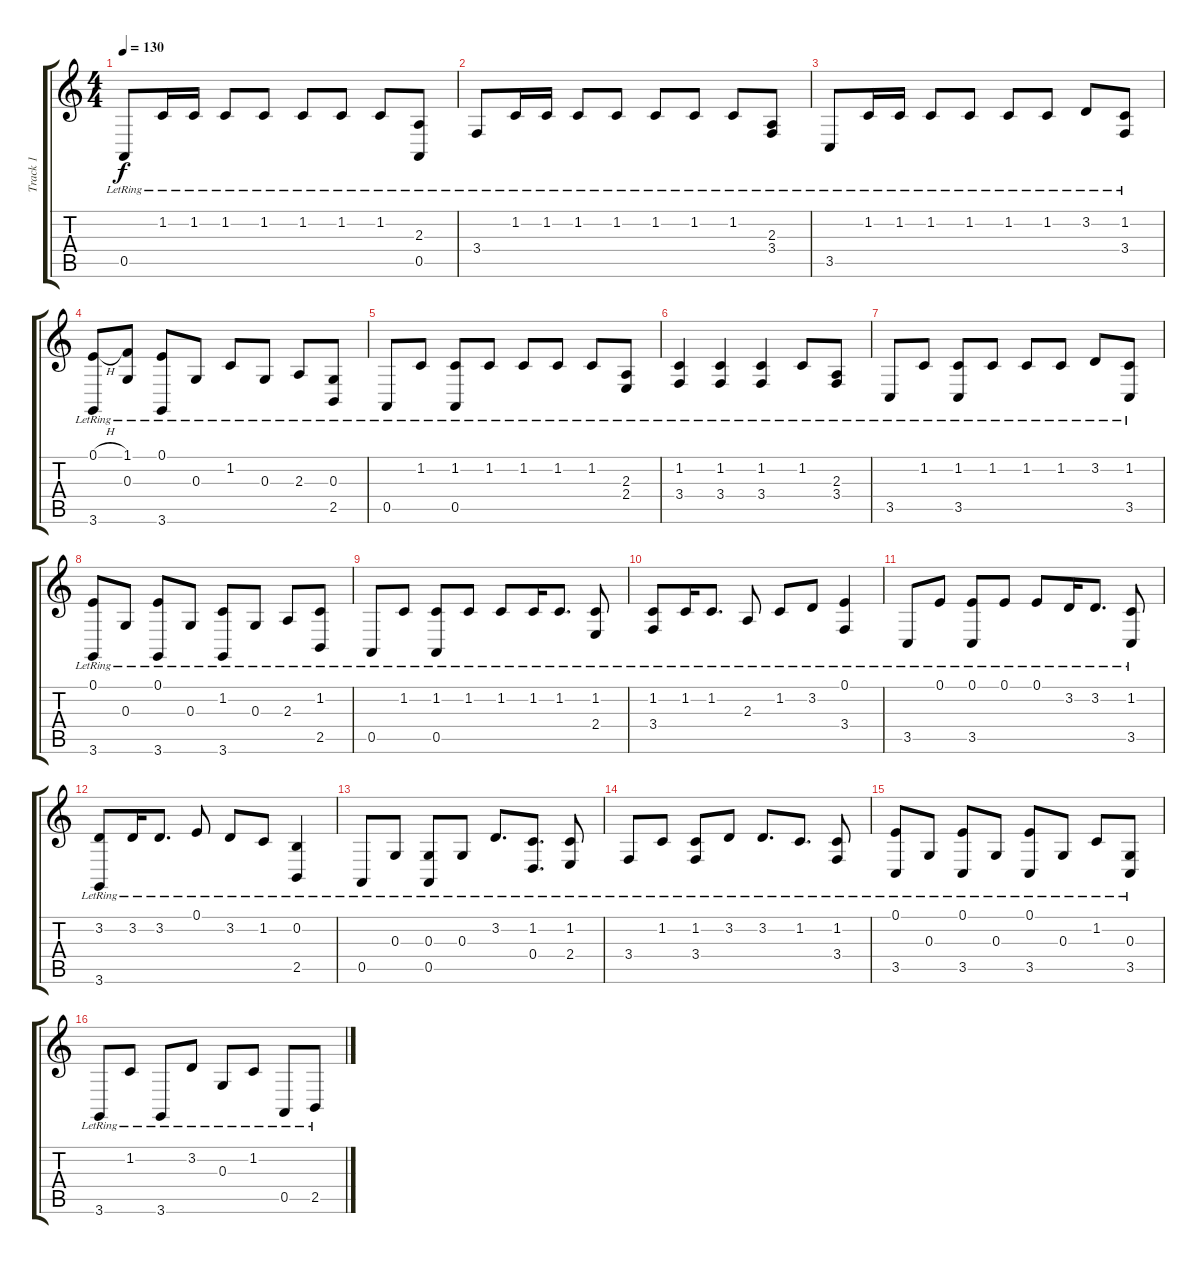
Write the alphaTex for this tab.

\track ("Track 1" "Track 1") {instrument acousticgrandpiano}
\staff {score tabs}
\tuning (E4 B3 G3 D3 A2 E2) {hide}
\ts (4 4)
\tempo 130
\clef g2
\ks c
0.5{lr}.8{dy f} 1.2{lr}.16 1.2{lr}.16 1.2{lr}.8 1.2{lr}.8 1.2{lr}.8 1.2{lr}.8 1.2{lr}.8 (2.3{lr} 0.5{lr}).8 |
3.4{lr}.8 1.2{lr}.16 1.2{lr}.16 1.2{lr}.8 1.2{lr}.8 1.2{lr}.8 1.2{lr}.8 1.2{lr}.8 (2.3{lr} 3.4{lr}).8 |
3.5{lr}.8 1.2{lr}.16 1.2{lr}.16 1.2{lr}.8 1.2{lr}.8 1.2{lr}.8 1.2{lr}.8 3.2{lr}.8 (1.2{lr} 3.4{lr}).8 |
(0.1{h lr} 3.6{lr}).8 (1.1{lr} 0.3{lr}).8 (0.1{lr} 3.6{lr}).8 0.3{lr}.8 1.2{lr}.8 0.3{lr}.8 2.3{lr}.8 (0.3{lr} 2.5{lr}).8 |
0.5{lr}.8 1.2{lr}.8 (1.2{lr} 0.5{lr}).8 1.2{lr}.8 1.2{lr}.8 1.2{lr}.8 1.2{lr}.8 (2.3{lr} 2.4{lr}).8 |
(1.2{lr} 3.4{lr}).4 (1.2{lr} 3.4{lr}).4 (1.2{lr} 3.4{lr}).4 1.2{lr}.8 (2.3{lr} 3.4{lr}).8 |
3.5{lr}.8 1.2{lr}.8 (1.2{lr} 3.5{lr}).8 1.2{lr}.8 1.2{lr}.8 1.2{lr}.8 3.2{lr}.8 (1.2{lr} 3.5{lr}).8 |
(0.1{lr} 3.6{lr}).8 0.3{lr}.8 (0.1{lr} 3.6{lr}).8 0.3{lr}.8 (1.2{lr} 3.6{lr}).8 0.3{lr}.8 2.3{lr}.8 (1.2{lr} 2.5{lr}).8 |
0.5{lr}.8 1.2{lr}.8 (1.2{lr} 0.5{lr}).8 1.2{lr}.8 1.2{lr}.8 1.2{lr}.16 1.2{lr}.8{d} (1.2{lr} 2.4{lr}).8 |
(1.2{lr} 3.4{lr}).8 1.2{lr}.16 1.2{lr}.8{d} 2.3{lr}.8 1.2{lr}.8 3.2{lr}.8 (0.1{lr} 3.4{lr}).4 |
3.5{lr}.8 0.1{lr}.8 (0.1{lr} 3.5{lr}).8 0.1{lr}.8 0.1{lr}.8 3.2{lr}.16 3.2{lr}.8{d} (1.2{lr} 3.5{lr}).8 |
(3.2{lr} 3.6{lr}).8 3.2{lr}.16 3.2{lr}.8{d} 0.1{lr}.8 3.2{lr}.8 1.2{lr}.8 (0.2{lr} 2.5{lr}).4 |
0.5{lr}.8 0.3{lr}.8 (0.3{lr} 0.5{lr}).8 0.3{lr}.8 3.2{lr}.8{d} (1.2{lr} 0.4{lr}).8{d} (1.2{lr} 2.4{lr}).8 |
3.4{lr}.8 1.2{lr}.8 (1.2{lr} 3.4{lr}).8 3.2{lr}.8 3.2{lr}.8{d} 1.2{lr}.8{d} (1.2{lr} 3.4{lr}).8 |
(0.1{lr} 3.5{lr}).8 0.3{lr}.8 (0.1{lr} 3.5{lr}).8 0.3{lr}.8 (0.1{lr} 3.5{lr}).8 0.3{lr}.8 1.2{lr}.8 (0.3{lr} 3.5{lr}).8 |
3.6{lr}.8 1.2{lr}.8 3.6{lr}.8 3.2{lr}.8 0.3{lr}.8 1.2{lr}.8 0.5{lr}.8 2.5{lr}.8
